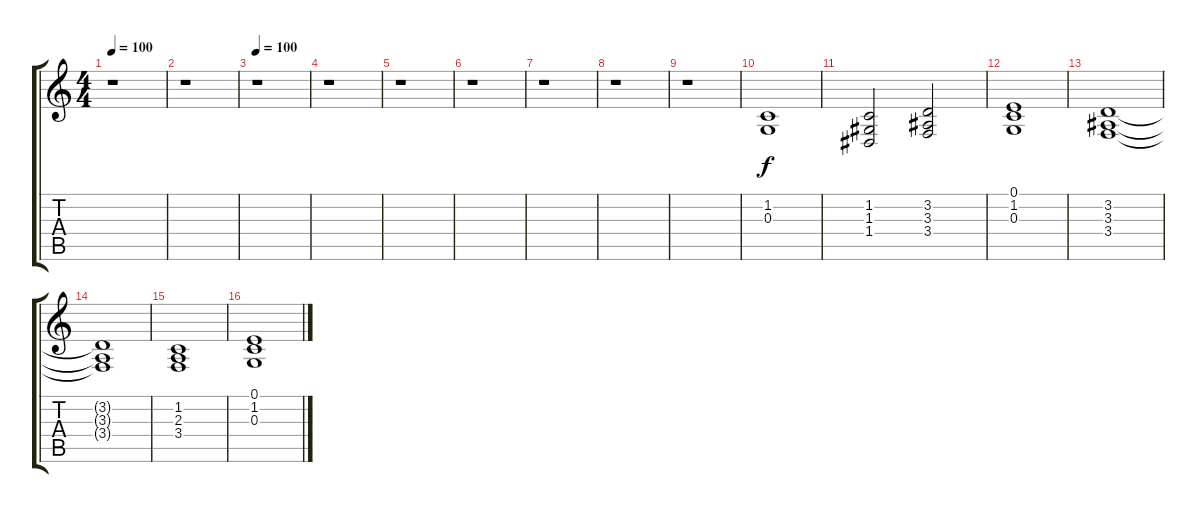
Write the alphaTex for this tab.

\track "" {instrument synthstrings2}
\staff {score tabs}
\tuning (E4 B3 G3 D3 A2 E2) {hide}
\ts (4 4)
\tempo 100
\clef g2
\ks c
r.1{dy f} |
r.1 |
\tempo 100
r.1 |
r.1 |
r.1 |
r.1 |
r.1 |
r.1 |
r.1 |
(1.2 0.3).1 |
(1.2 1.3 1.4).2 (3.2 3.3 3.4).2 |
(0.1 1.2 0.3).1 |
(3.2 3.3 3.4).1 |
(3.2{t} 3.3{t} 3.4{t}).1 |
(1.2 2.3 3.4).1 |
(0.1 1.2 0.3).1
